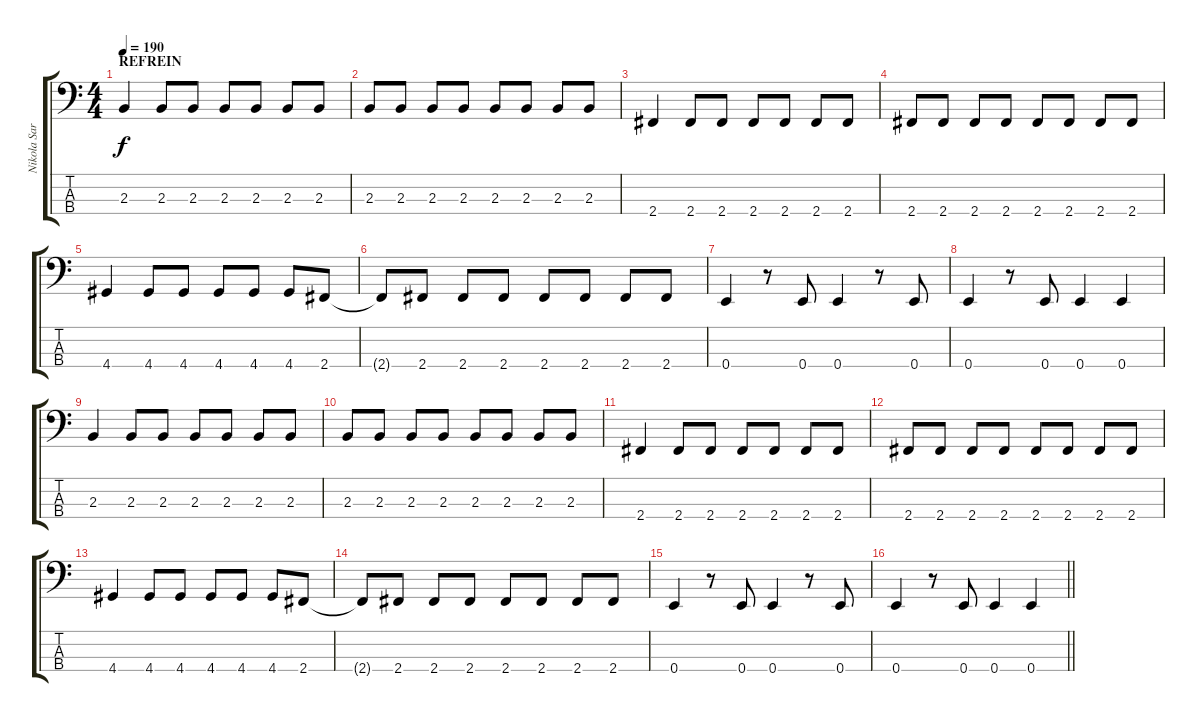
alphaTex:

\track ("Nikola Sarcevic" "Nikola Sar") {instrument electricbassfinger}
\staff {score tabs}
\tuning (G2 D2 A1 E1) {hide}
\ts (4 4)
\section ("" "REFREIN")
\tempo 190
\clef f4
\ks c
2.3.4{dy f} 2.3.8 2.3.8 2.3.8 2.3.8 2.3.8 2.3.8 |
2.3.8 2.3.8 2.3.8 2.3.8 2.3.8 2.3.8 2.3.8 2.3.8 |
2.4.4 2.4.8 2.4.8 2.4.8 2.4.8 2.4.8 2.4.8 |
2.4.8 2.4.8 2.4.8 2.4.8 2.4.8 2.4.8 2.4.8 2.4.8 |
4.4.4 4.4.8 4.4.8 4.4.8 4.4.8 4.4.8 2.4.8 |
2.4{t}.8 2.4.8 2.4.8 2.4.8 2.4.8 2.4.8 2.4.8 2.4.8 |
0.4.4 r.8 0.4.8 0.4.4 r.8 0.4.8 |
0.4.4 r.8 0.4.8 0.4.4 0.4.4 |
2.3.4 2.3.8 2.3.8 2.3.8 2.3.8 2.3.8 2.3.8 |
2.3.8 2.3.8 2.3.8 2.3.8 2.3.8 2.3.8 2.3.8 2.3.8 |
2.4.4 2.4.8 2.4.8 2.4.8 2.4.8 2.4.8 2.4.8 |
2.4.8 2.4.8 2.4.8 2.4.8 2.4.8 2.4.8 2.4.8 2.4.8 |
4.4.4 4.4.8 4.4.8 4.4.8 4.4.8 4.4.8 2.4.8 |
2.4{t}.8 2.4.8 2.4.8 2.4.8 2.4.8 2.4.8 2.4.8 2.4.8 |
0.4.4 r.8 0.4.8 0.4.4 r.8 0.4.8 |
\barLineRight lightlight
0.4.4 r.8 0.4.8 0.4.4 0.4.4
